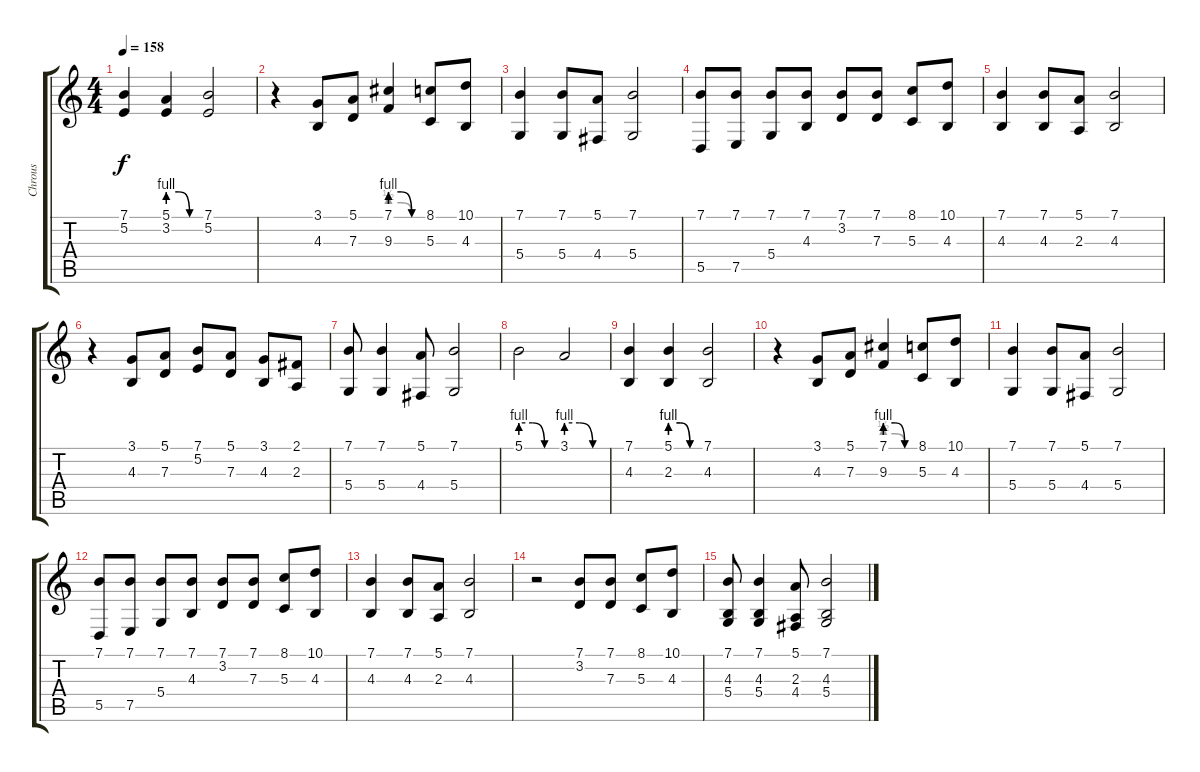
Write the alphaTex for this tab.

\track ("Chrous" "Chrous") {instrument lead6voice}
\staff {score tabs}
\tuning (E4 B3 G3 D3 A2 E2) {hide}
\ts (4 4)
\tempo 158
\clef g2
\ks c
(7.1 5.2).4{dy f} (5.1 3.2{be (custom 0 4 20 4 40 0 60 0)}).4 (7.1 5.2).2 |
r.4 (3.1 4.3).8 (5.1 7.3).8 (7.1{be (custom 0 4 20 4 40 0 60 0)} 9.3{be (custom 0 2 20 2 40 0 60 0)}).4 (8.1 5.3).8 (10.1 4.3).8 |
(7.1 5.4).4 (7.1 5.4).8 (5.1 4.4).8 (7.1 5.4).2 |
(7.1 5.5).8 (7.1 7.5).8 (7.1 5.4).8 (7.1 4.3).8 (7.1 3.2).8 (7.1 7.3).8 (8.1 5.3).8 (10.1 4.3).8 |
(7.1 4.3).4 (7.1 4.3).8 (5.1 2.3).8 (7.1 4.3).2 |
r.4 (3.1 4.3).8 (5.1 7.3).8 (7.1 5.2).8 (5.1 7.3).8 (3.1 4.3).8 (2.1 2.3).8 |
(7.1 5.4).8 (7.1 5.4).4 (5.1 4.4).8 (7.1 5.4).2 |
5.1{be (custom 0 4 20 4 40 0 60 0)}.2 3.1{be (custom 0 4 20 4 40 0 60 0)}.2 |
(7.1 4.3).4 (5.1{be (custom 0 4 20 4 40 0 60 0)} 2.3{be (custom 0 4 20 4 40 0 60 0)}).4 (7.1 4.3).2 |
r.4 (3.1 4.3).8 (5.1 7.3).8 (7.1{be (custom 0 4 20 4 40 0 60 0)} 9.3{be (custom 0 2 20 2 40 0 60 0)}).4 (8.1 5.3).8 (10.1 4.3).8 |
(7.1 5.4).4 (7.1 5.4).8 (5.1 4.4).8 (7.1 5.4).2 |
(7.1 5.5).8 (7.1 7.5).8 (7.1 5.4).8 (7.1 4.3).8 (7.1 3.2).8 (7.1 7.3).8 (8.1 5.3).8 (10.1 4.3).8 |
(7.1 4.3).4 (7.1 4.3).8 (5.1 2.3).8 (7.1 4.3).2 |
r.2 (7.1 3.2).8 (7.1 7.3).8 (8.1 5.3).8 (10.1 4.3).8 |
(7.1 4.3 5.4).8 (7.1 4.3 5.4).4 (5.1 2.3 4.4).8 (7.1 4.3 5.4).2
